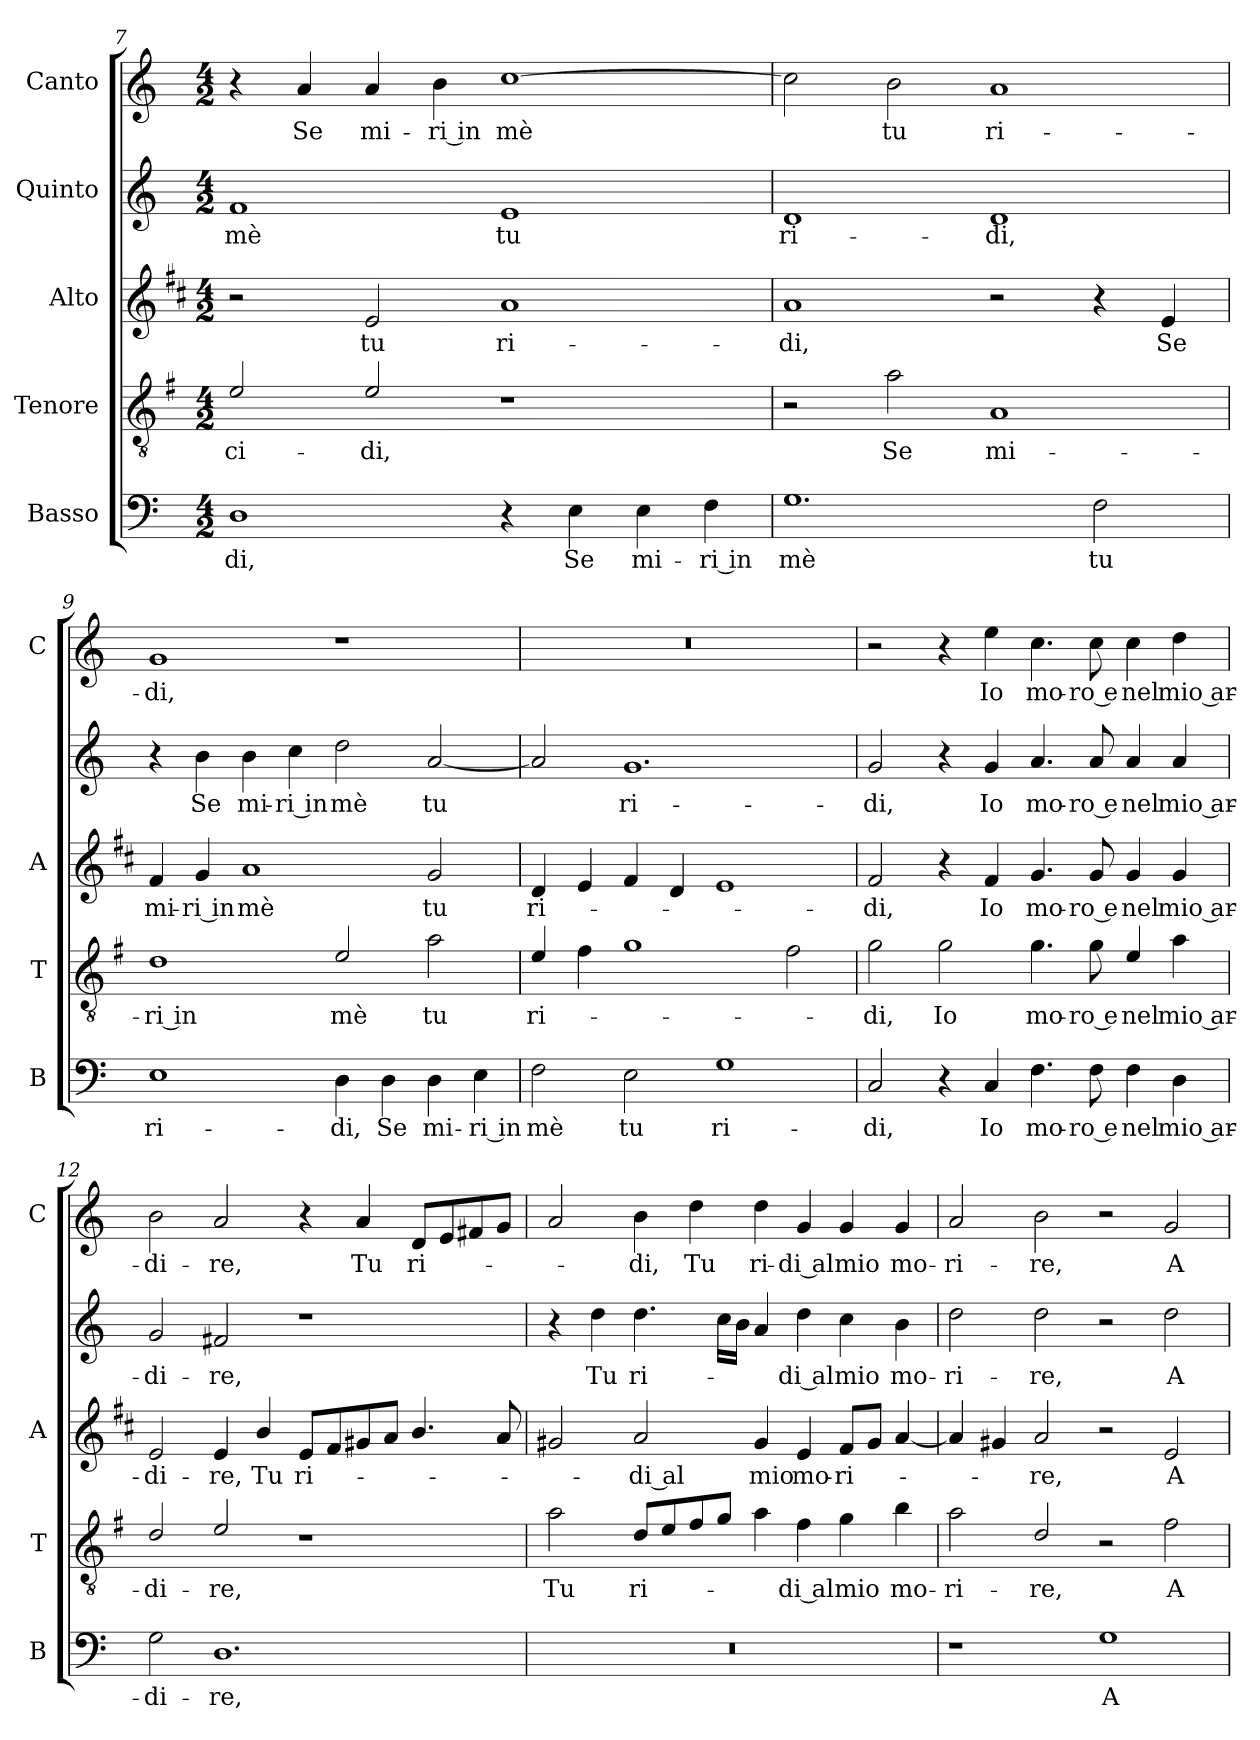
**kern	**text	**kern	**text	**kern	**text	**kern	**text	**kern	**text
*part5	*part5	*part4	*part4	*part3	*part3	*part2	*part2	*part1	*part1
*staff5	*staff5	*staff4	*staff4	*staff3	*staff3	*staff2	*staff2	*staff1	*staff1
*I"Basso	*	*I"Tenore	*	*I"Alto	*	*I"Quinto	*	*I"Canto	*
*I'B	*	*I'T	*	*I'A	*	*	*	*I'C	*
*clefF4	*	*clefGv2	*	*clefG2	*	*clefG2	*	*clefG2	*
*	*	*ITrd4c7	*	*ITrd1c2	*	*	*	*	*
*k[]	*	*k[]	*	*k[]	*	*k[]	*	*k[]	*
*C:	*	*C:	*	*C:	*	*C:	*	*C:	*
*M4/2	*	*M4/2	*	*M4/2	*	*M4/2	*	*M4/2	*
=7	=7	=7	=7	=7	=7	=7	=7	=7	=7
!	!LO:LY:b	!	!LO:LY:b	!	!	!	!LO:LY:b	!	!
1D	-di,	2A/	-ci-	2r	.	1f	mè	4r	.
!	!	!	!	!	!	!	!	!	!LO:LY:b
.	.	.	.	.	.	.	.	4a/	Se
!	!	!	!LO:LY:b	!	!LO:LY:b	!	!	!	!LO:LY:b
.	.	2A/	-di,	2d/	tu	.	.	4a/	mi-
!	!	!	!	!	!	!	!	!	!LO:LY:b
.	.	.	.	.	.	.	.	4b\	-ri in
!	!	!	!	!	!LO:LY:b	!	!LO:LY:b	!	!LO:LY:b
4r	.	1r	.	1g	ri-	1e	tu	[1cc	mè
!	!LO:LY:b	!	!	!	!	!	!	!	!
4E\	Se	.	.	.	.	.	.	.	.
!	!LO:LY:b	!	!	!	!	!	!	!	!
4E\	mi-	.	.	.	.	.	.	.	.
!	!LO:LY:b	!	!	!	!	!	!	!	!
4F\	-ri in	.	.	.	.	.	.	.	.
!!LO:PB:g=z
=8	=8	=8	=8	=8	=8	=8	=8	=8	=8
!	!LO:LY:b	!	!	!	!LO:LY:b	!	!LO:LY:b	!	!
1.G	mè	2r	.	1g	-di,	1d	ri-	2cc\]	.
!	!	!	!LO:LY:b	!	!	!	!	!	!LO:LY:b
.	.	2d\	Se	.	.	.	.	2b\	tu
!	!	!	!LO:LY:b	!	!	!	!LO:LY:b	!	!LO:LY:b
.	.	1D	mi-	2r	.	1d	-di,	1a	ri-
!	!LO:LY:b	!	!	!	!	!	!	!	!
2F\	tu	.	.	4r	.	.	.	.	.
!	!	!	!	!	!LO:LY:b	!	!	!	!
.	.	.	.	4d/	Se	.	.	.	.
=9	=9	=9	=9	=9	=9	=9	=9	=9	=9
!	!LO:LY:b	!	!LO:LY:b	!	!LO:LY:b	!	!	!	!LO:LY:b
1E	ri-	1G	-ri in	4e/	mi-	4r	.	1g	-di,
!	!	!	!	!	!LO:LY:b	!	!LO:LY:b	!	!
.	.	.	.	4f/	-ri in	4b\	Se	.	.
!	!	!	!	!	!LO:LY:b	!	!LO:LY:b	!	!
.	.	.	.	1g	mè	4b\	mi-	.	.
!	!	!	!	!	!	!	!LO:LY:b	!	!
.	.	.	.	.	.	4cc\	-ri in	.	.
!	!LO:LY:b	!	!LO:LY:b	!	!	!	!LO:LY:b	!	!
4D\	-di,	2A/	mè	.	.	2dd\	mè	1r	.
!	!LO:LY:b	!	!	!	!	!	!	!	!
4D\	Se	.	.	.	.	.	.	.	.
!	!LO:LY:b	!	!LO:LY:b	!	!LO:LY:b	!	!LO:LY:b	!	!
4D\	mi-	2d\	tu	2f/	tu	[2a/	tu	.	.
!	!LO:LY:b	!	!	!	!	!	!	!	!
4E\	-ri in	.	.	.	.	.	.	.	.
=10	=10	=10	=10	=10	=10	=10	=10	=10	=10
!	!LO:LY:b	!	!LO:LY:b	!	!LO:LY:b	!	!	!	!
2F\	mè	4A/	ri-	4c/	ri-	2a/]	.	0r	.
.	.	4B\	.	4d/	.	.	.	.	.
!	!LO:LY:b	!	!	!	!	!	!LO:LY:b	!	!
2E\	tu	1c	.	4e/	.	1.g	ri-	.	.
.	.	.	.	4c/	.	.	.	.	.
!	!LO:LY:b	!	!	!	!	!	!	!	!
1G	ri-	.	.	1d	.	.	.	.	.
.	.	2B\	.	.	.	.	.	.	.
=11	=11	=11	=11	=11	=11	=11	=11	=11	=11
!	!LO:LY:b	!	!LO:LY:b	!	!LO:LY:b	!	!LO:LY:b	!	!
2C/	-di,	2c\	-di,	2e/	-di,	2g/	-di,	2r	.
!	!	!	!LO:LY:b	!	!	!	!	!	!
4r	.	2c\	Io	4r	.	4r	.	4r	.
!	!LO:LY:b	!	!	!	!LO:LY:b	!	!LO:LY:b	!	!LO:LY:b
4C/	Io	.	.	4e/	Io	4g/	Io	4ee\	Io
!	!LO:LY:b	!	!LO:LY:b	!	!LO:LY:b	!	!LO:LY:b	!	!LO:LY:b
4.F\	mo-	4.c\	mo-	4.f/	mo-	4.a/	mo-	4.cc\	mo-
!	!LO:LY:b	!	!LO:LY:b	!	!LO:LY:b	!	!LO:LY:b	!	!LO:LY:b
8F\	-ro e	8c\	-ro e	8f/	-ro e	8a/	-ro e	8cc\	-ro e
!	!LO:LY:b	!	!LO:LY:b	!	!LO:LY:b	!	!LO:LY:b	!	!LO:LY:b
4F\	nel	4A/	nel	4f/	nel	4a/	nel	4cc\	nel
!	!LO:LY:b	!	!LO:LY:b	!	!LO:LY:b	!	!LO:LY:b	!	!LO:LY:b
4D\	mio ar-	4d\	mio ar-	4f/	mio ar-	4a/	mio ar-	4dd\	mio ar-
!!LO:LB:g=z
=12	=12	=12	=12	=12	=12	=12	=12	=12	=12
!	!LO:LY:b	!	!LO:LY:b	!	!LO:LY:b	!	!LO:LY:b	!	!LO:LY:b
2G\	-di-	2G/	-di-	2d/	-di-	2g/	-di-	2b\	-di-
!	!LO:LY:b	!	!LO:LY:b	!	!LO:LY:b	!	!LO:LY:b	!	!LO:LY:b
1.D	-re,	2A/	-re,	4d/	-re,	2f#X/	-re,	2a/	-re,
!	!	!	!	!	!LO:LY:b	!	!	!	!
.	.	.	.	4a/	Tu	.	.	.	.
!	!	!	!	!	!LO:LY:b	!	!	!	!
.	.	1r	.	8d/L	ri-	1r	.	4r	.
.	.	.	.	8e/	.	.	.	.	.
!	!	!	!	!	!	!	!	!	!LO:LY:b
.	.	.	.	8f#X/	.	.	.	4a/	Tu
.	.	.	.	8g/J	.	.	.	.	.
!	!	!	!	!	!	!	!	!	!LO:LY:b
.	.	.	.	4.a/	.	.	.	8d/L	ri-
.	.	.	.	.	.	.	.	8e/	.
.	.	.	.	.	.	.	.	8f#X/	.
.	.	.	.	8g/	.	.	.	8g/J	.
=13	=13	=13	=13	=13	=13	=13	=13	=13	=13
!	!	!	!LO:LY:b	!	!	!	!	!	!
0r	.	2d\	Tu	2f#X/	.	4r	.	2a/	.
!	!	!	!	!	!	!	!LO:LY:b	!	!
.	.	.	.	.	.	4dd\	Tu	.	.
!	!	!	!LO:LY:b	!	!LO:LY:b	!	!LO:LY:b	!	!LO:LY:b
.	.	8G/L	ri-	2g/	-di al	4.dd\	ri-	4b\	-di,
.	.	8A/	.	.	.	.	.	.	.
!	!	!	!	!	!	!	!	!	!LO:LY:b
.	.	8B/	.	.	.	.	.	4dd\	Tu
.	.	8c/J	.	.	.	16cc\LL	.	.	.
.	.	.	.	.	.	16b\JJ	.	.	.
!	!	!	!	!	!LO:LY:b	!	!	!	!LO:LY:b
.	.	4d\	.	4f#/	mio	4a/	.	4dd\	ri-
!	!	!	!LO:LY:b	!	!LO:LY:b	!	!LO:LY:b	!	!LO:LY:b
.	.	4B\	-di al	4d/	mo-	4dd\	-di al	4g/	-di al
!	!	!	!LO:LY:b	!	!LO:LY:b	!	!LO:LY:b	!	!LO:LY:b
.	.	4c\	mio	8e/L	-ri-	4cc\	mio	4g/	mio
.	.	.	.	8f#/J	.	.	.	.	.
!	!	!	!LO:LY:b	!	!	!	!LO:LY:b	!	!LO:LY:b
.	.	4e\	mo-	[4g/	.	4b\	mo-	4g/	mo-
=14	=14	=14	=14	=14	=14	=14	=14	=14	=14
!	!	!	!LO:LY:b	!	!	!	!LO:LY:b	!	!LO:LY:b
1r	.	2d\	-ri-	4g/]	.	2dd\	-ri-	2a/	-ri-
.	.	.	.	4f#X/	.	.	.	.	.
!	!	!	!LO:LY:b	!	!LO:LY:b	!	!LO:LY:b	!	!LO:LY:b
.	.	2G/	-re,	2g/	-re,	2dd\	-re,	2b\	-re,
!	!LO:LY:b	!	!	!	!	!	!	!	!
1G	A	2r	.	2r	.	2r	.	2r	.
!	!	!	!LO:LY:b	!	!LO:LY:b	!	!LO:LY:b	!	!LO:LY:b
.	.	2B\	A	2d/	A	2dd\	A	2g/	A
=	=	=	=	=	=	=	=	=	=
*-	*-	*-	*-	*-	*-	*-	*-	*-	*-
